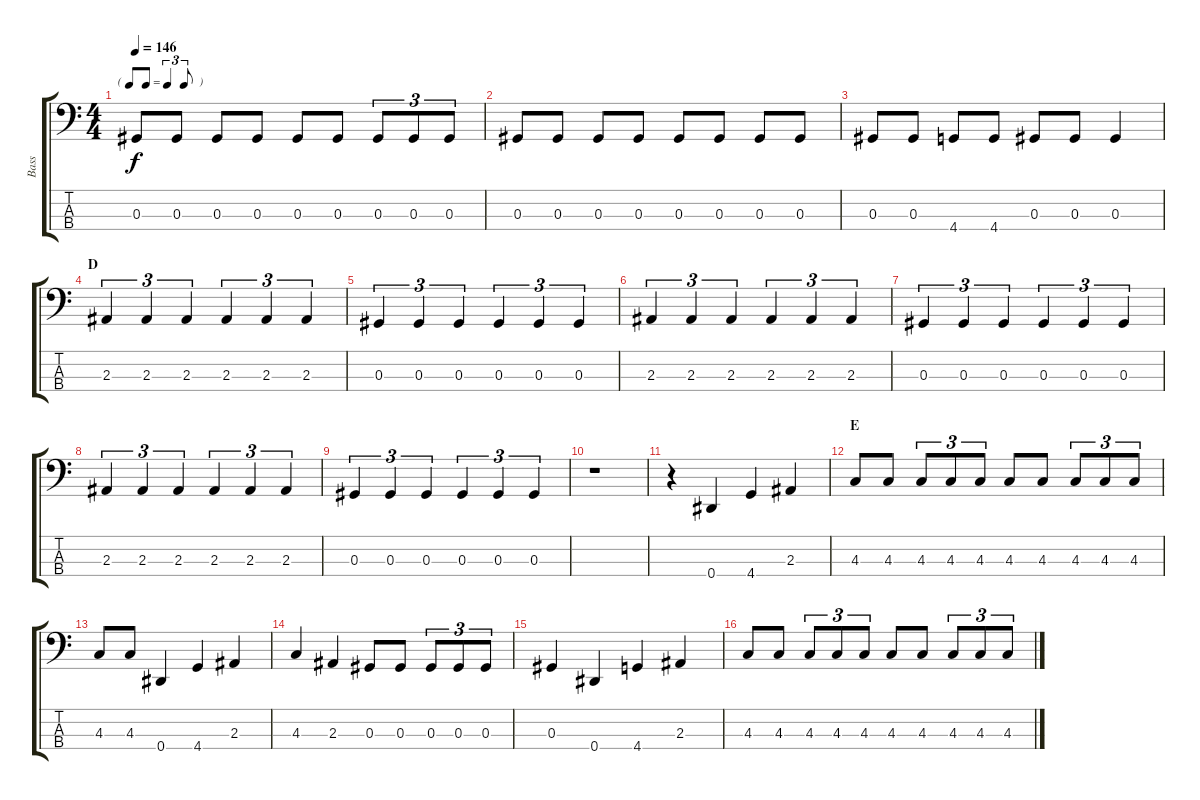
\track ("Bass" "Bass") {instrument electricbassfinger}
\staff {score tabs}
\tuning (Gb2 Db2 Ab1 Eb1) {hide}
\ts (4 4)
\tf triplet8th
\tempo 146
\clef f4
\ks c
0.3.8{dy f} 0.3.8 0.3.8 0.3.8 0.3.8 0.3.8 0.3.8{tu (3 2)} 0.3.8{tu (3 2)} 0.3.8{tu (3 2)} |
0.3.8 0.3.8 0.3.8 0.3.8 0.3.8 0.3.8 0.3.8 0.3.8 |
0.3.8 0.3.8 4.4.8 4.4.8 0.3.8 0.3.8 0.3.4 |
\section ("" "D")
2.3.4{tu (3 2)} 2.3.4{tu (3 2)} 2.3.4{tu (3 2)} 2.3.4{tu (3 2)} 2.3.4{tu (3 2)} 2.3.4{tu (3 2)} |
0.3.4{tu (3 2)} 0.3.4{tu (3 2)} 0.3.4{tu (3 2)} 0.3.4{tu (3 2)} 0.3.4{tu (3 2)} 0.3.4{tu (3 2)} |
2.3.4{tu (3 2)} 2.3.4{tu (3 2)} 2.3.4{tu (3 2)} 2.3.4{tu (3 2)} 2.3.4{tu (3 2)} 2.3.4{tu (3 2)} |
0.3.4{tu (3 2)} 0.3.4{tu (3 2)} 0.3.4{tu (3 2)} 0.3.4{tu (3 2)} 0.3.4{tu (3 2)} 0.3.4{tu (3 2)} |
2.3.4{tu (3 2)} 2.3.4{tu (3 2)} 2.3.4{tu (3 2)} 2.3.4{tu (3 2)} 2.3.4{tu (3 2)} 2.3.4{tu (3 2)} |
0.3.4{tu (3 2)} 0.3.4{tu (3 2)} 0.3.4{tu (3 2)} 0.3.4{tu (3 2)} 0.3.4{tu (3 2)} 0.3.4{tu (3 2)} |
r.1 |
r.4 0.4.4 4.4.4 2.3.4 |
\section ("" "E")
4.3.8 4.3.8 4.3.8{tu (3 2)} 4.3.8{tu (3 2)} 4.3.8{tu (3 2)} 4.3.8 4.3.8 4.3.8{tu (3 2)} 4.3.8{tu (3 2)} 4.3.8{tu (3 2)} |
4.3.8 4.3.8 0.4.4 4.4.4 2.3.4 |
4.3.4 2.3.4 0.3.8 0.3.8 0.3.8{tu (3 2)} 0.3.8{tu (3 2)} 0.3.8{tu (3 2)} |
0.3.4 0.4.4 4.4.4 2.3.4 |
4.3.8 4.3.8 4.3.8{tu (3 2)} 4.3.8{tu (3 2)} 4.3.8{tu (3 2)} 4.3.8 4.3.8 4.3.8{tu (3 2)} 4.3.8{tu (3 2)} 4.3.8{tu (3 2)}
